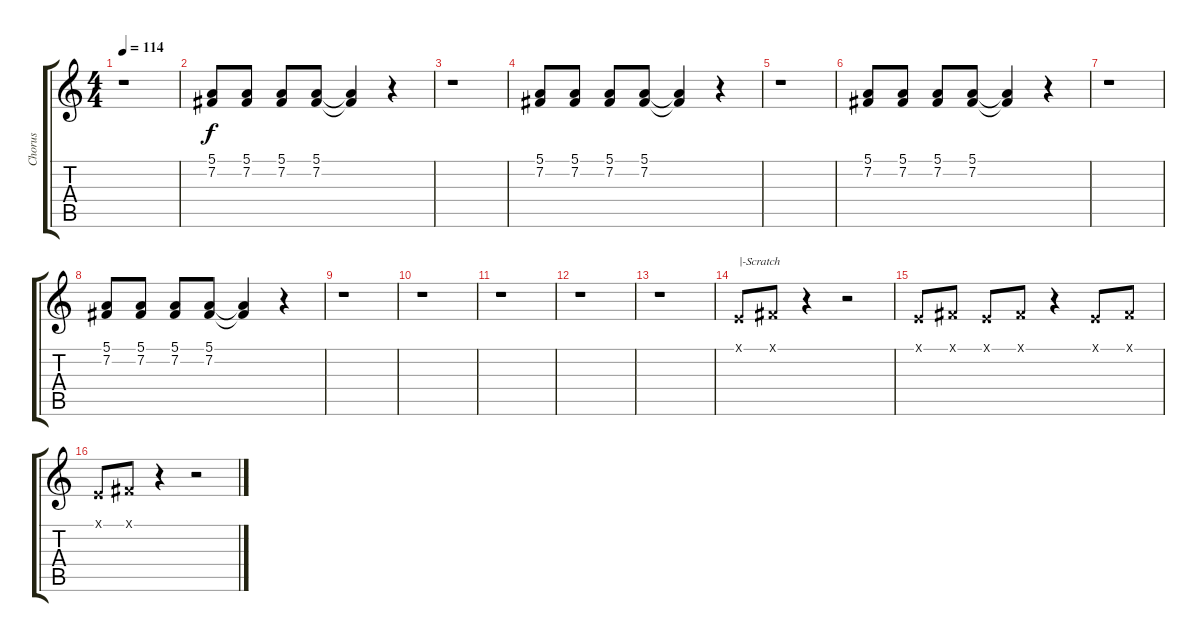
\track ("Chorus" "Chorus") {instrument lead1square}
\staff {score tabs}
\tuning (E4 B3 G3 D3 A2 E2) {hide}
\ts (4 4)
\tempo 114
\clef g2
\ks c
r.1{dy f} |
(5.1 7.2).8 (5.1 7.2).8 (5.1 7.2).8 (5.1 7.2).8 (5.1{t} 7.2{t}).4 r.4 |
r.1 |
(5.1 7.2).8 (5.1 7.2).8 (5.1 7.2).8 (5.1 7.2).8 (5.1{t} 7.2{t}).4 r.4 |
r.1 |
(5.1 7.2).8 (5.1 7.2).8 (5.1 7.2).8 (5.1 7.2).8 (5.1{t} 7.2{t}).4 r.4 |
r.1 |
(5.1 7.2).8 (5.1 7.2).8 (5.1 7.2).8 (5.1 7.2).8 (5.1{t} 7.2{t}).4 r.4 |
r.1 |
r.1 |
r.1 |
r.1 |
r.1 |
0.1{x}.8{txt "|-Scratch"} 2.1{x}.8 r.4 r.2 |
0.1{x}.8 2.1{x}.8 0.1{x}.8 2.1{x}.8 r.4 0.1{x}.8 2.1{x}.8 |
0.1{x}.8 2.1{x}.8 r.4 r.2
